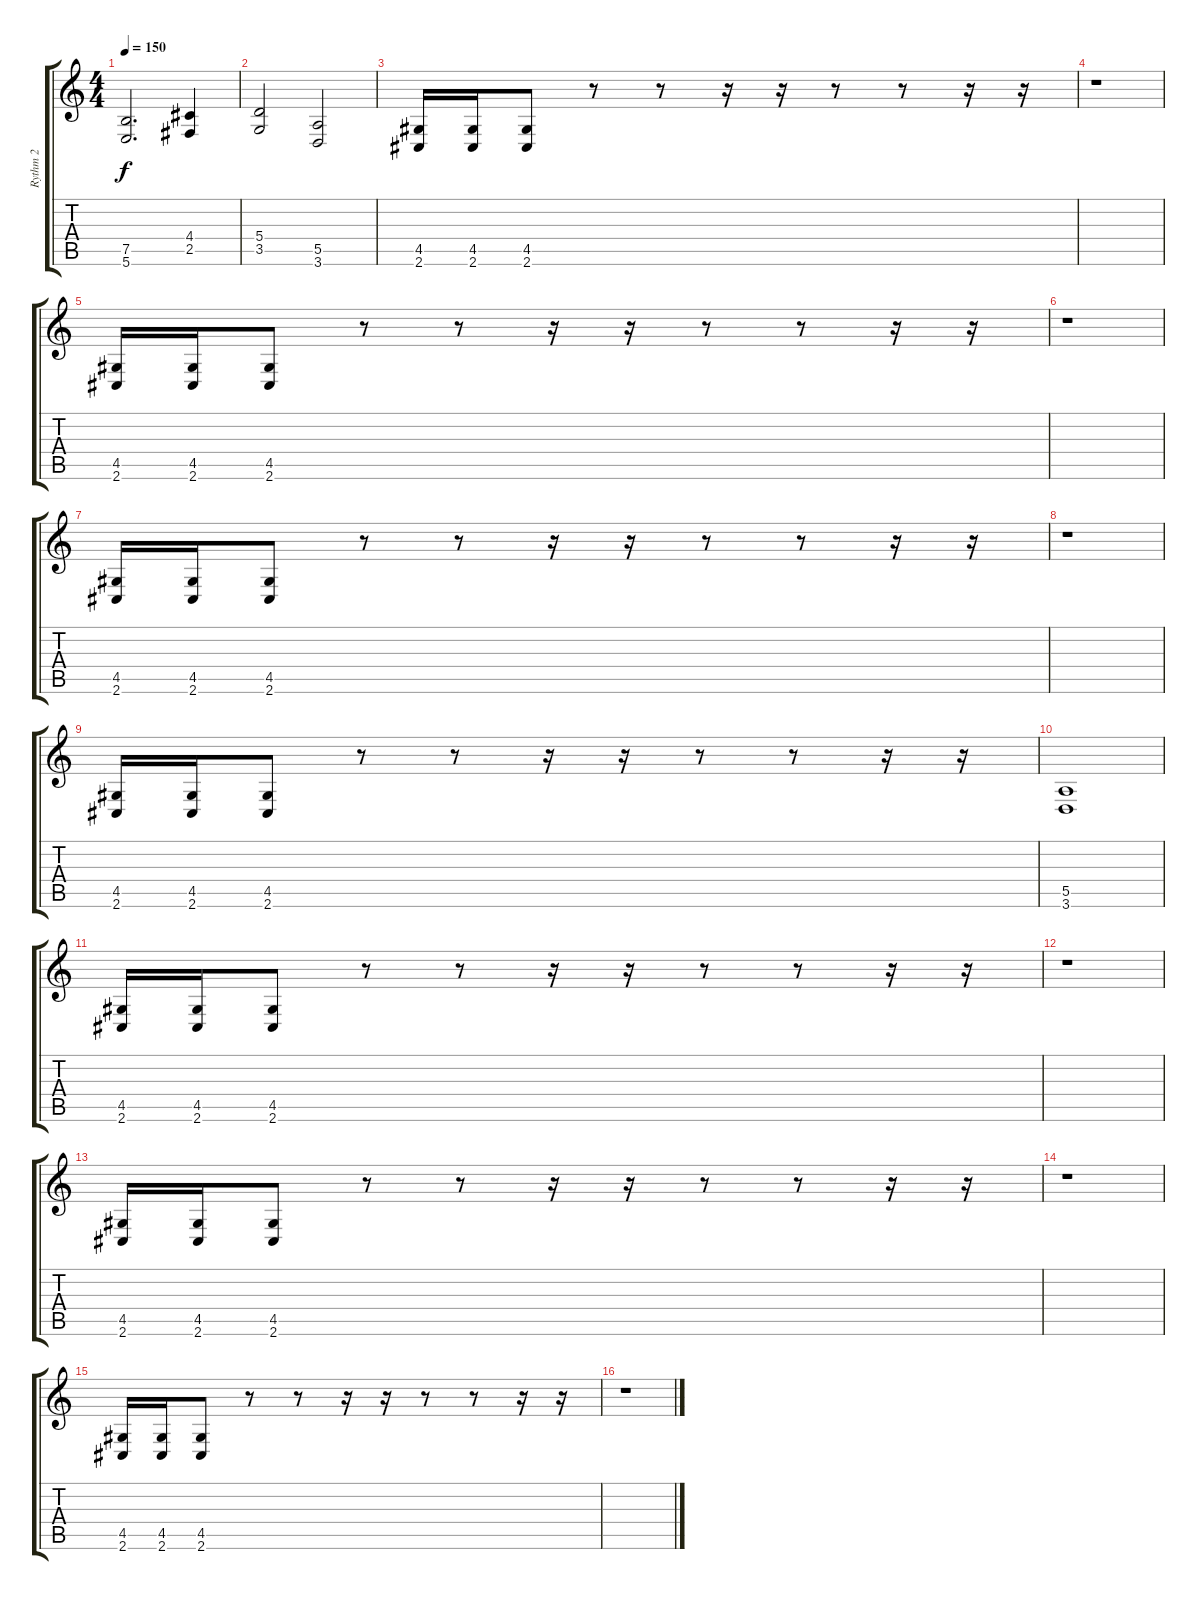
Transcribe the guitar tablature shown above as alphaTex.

\track ("Rythm 2" "Rythm 2") {instrument distortionguitar}
\staff {score tabs}
\tuning (B3 Gb3 D3 A2 E2 B1) {hide}
\ts (4 4)
\tempo 150
\clef g2
\ks c
(7.5 5.6).2{d dy f} (4.4 2.5).4 |
(5.4 3.5).2 (5.5 3.6).2 |
(4.5 2.6).16 (4.5 2.6).16 (4.5 2.6).8 r.8 r.8 r.16 r.16 r.8 r.8 r.16 r.16 |
r.1 |
(4.5 2.6).16 (4.5 2.6).16 (4.5 2.6).8 r.8 r.8 r.16 r.16 r.8 r.8 r.16 r.16 |
r.1 |
(4.5 2.6).16 (4.5 2.6).16 (4.5 2.6).8 r.8 r.8 r.16 r.16 r.8 r.8 r.16 r.16 |
r.1 |
(4.5 2.6).16 (4.5 2.6).16 (4.5 2.6).8 r.8 r.8 r.16 r.16 r.8 r.8 r.16 r.16 |
(5.5 3.6).1 |
(4.5 2.6).16 (4.5 2.6).16 (4.5 2.6).8 r.8 r.8 r.16 r.16 r.8 r.8 r.16 r.16 |
r.1 |
(4.5 2.6).16 (4.5 2.6).16 (4.5 2.6).8 r.8 r.8 r.16 r.16 r.8 r.8 r.16 r.16 |
r.1 |
(4.5 2.6).16 (4.5 2.6).16 (4.5 2.6).8 r.8 r.8 r.16 r.16 r.8 r.8 r.16 r.16 |
r.1
